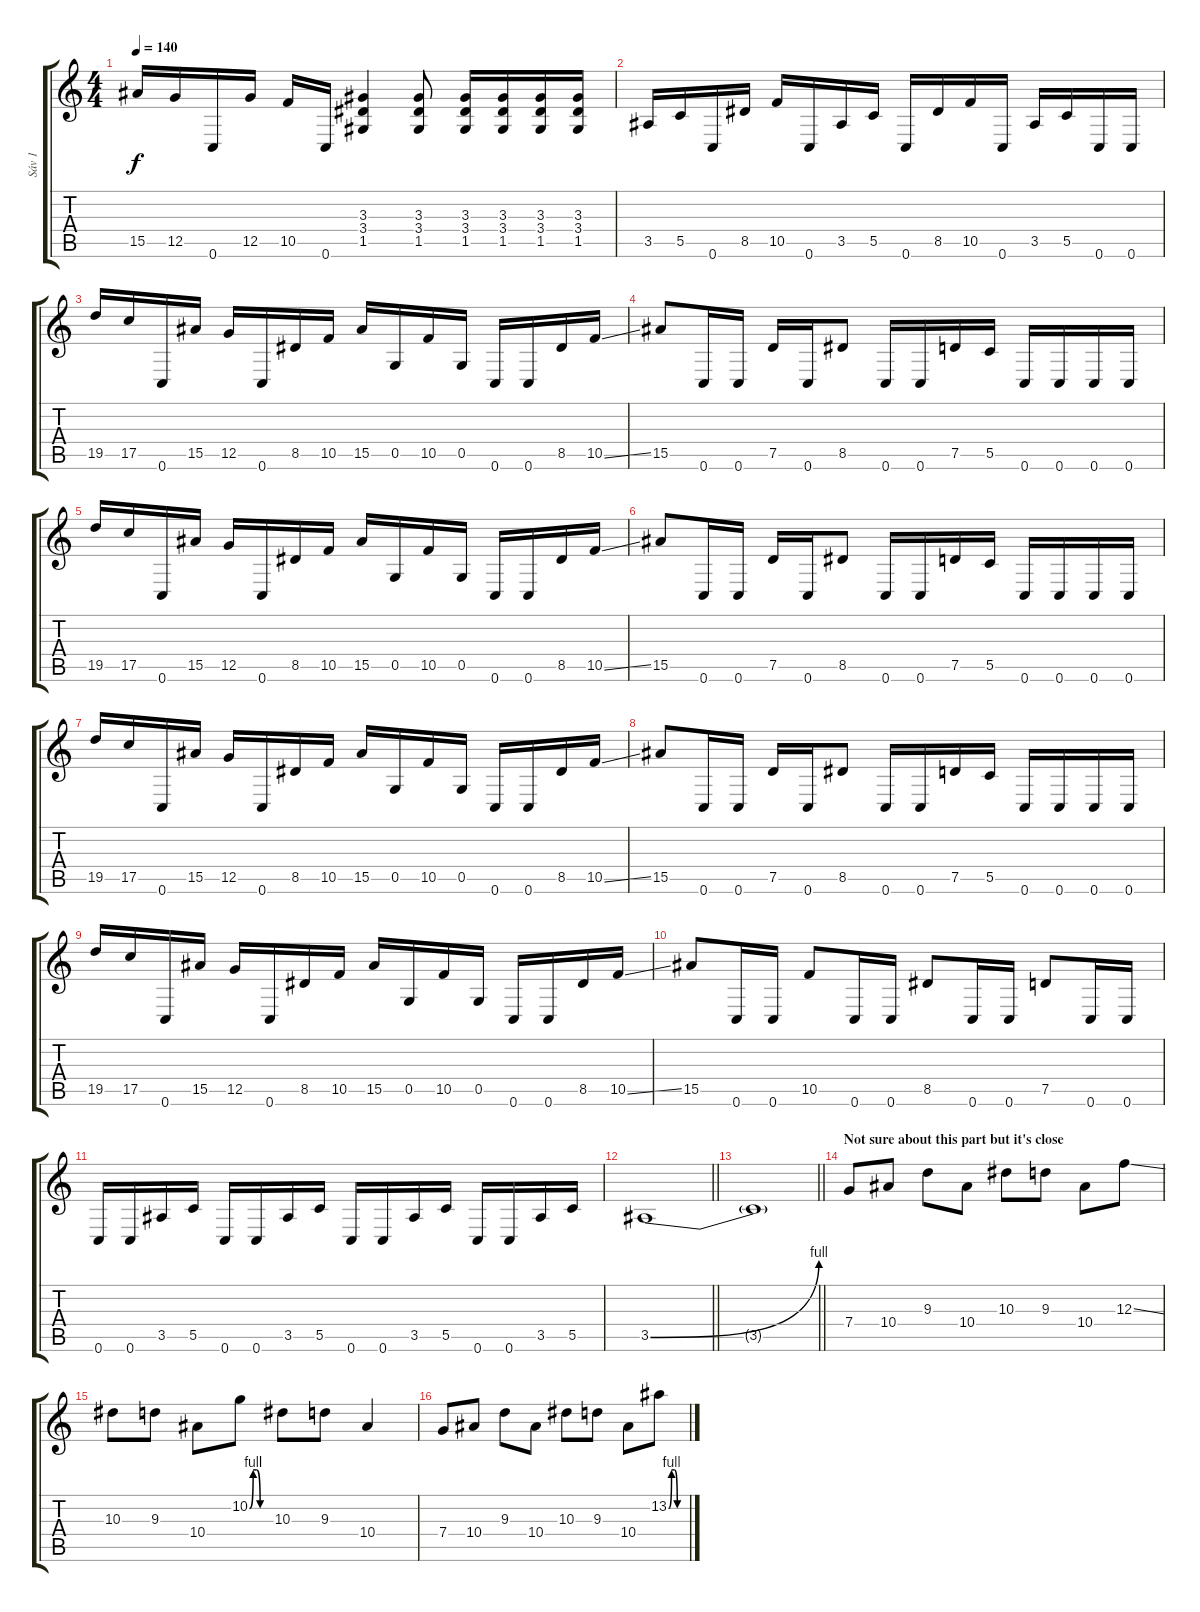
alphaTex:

\track ("Sáv 1" "Sáv 1") {instrument distortionguitar}
\staff {score tabs}
\tuning (D4 A3 F3 C3 G2 C2) {hide}
\ts (4 4)
\tempo 140
\clef g2
\ks c
15.5.16{dy f} 12.5.16 0.6.16 12.5.16 10.5.16 0.6.16 (3.3 3.4 1.5).4 (3.3 3.4 1.5).8 (3.3 3.4 1.5).16 (3.3 3.4 1.5).16 (3.3 3.4 1.5).16 (3.3 3.4 1.5).16 |
3.5.16 5.5.16 0.6.16 8.5.16 10.5.16 0.6.16 3.5.16 5.5.16 0.6.16 8.5.16 10.5.16 0.6.16 3.5.16 5.5.16 0.6.16 0.6.16 |
19.5.16 17.5.16 0.6.16 15.5.16 12.5.16 0.6.16 8.5.16 10.5.16 15.5.16 0.5.16 10.5.16 0.5.16 0.6.16 0.6.16 8.5.16 10.5{ss}.16 |
15.5.8 0.6.16 0.6.16 7.5.16 0.6.16 8.5.8 0.6.16 0.6.16 7.5.16 5.5.16 0.6.16 0.6.16 0.6.16 0.6.16 |
19.5.16 17.5.16 0.6.16 15.5.16 12.5.16 0.6.16 8.5.16 10.5.16 15.5.16 0.5.16 10.5.16 0.5.16 0.6.16 0.6.16 8.5.16 10.5{ss}.16 |
15.5.8 0.6.16 0.6.16 7.5.16 0.6.16 8.5.8 0.6.16 0.6.16 7.5.16 5.5.16 0.6.16 0.6.16 0.6.16 0.6.16 |
19.5.16 17.5.16 0.6.16 15.5.16 12.5.16 0.6.16 8.5.16 10.5.16 15.5.16 0.5.16 10.5.16 0.5.16 0.6.16 0.6.16 8.5.16 10.5{ss}.16 |
15.5.8 0.6.16 0.6.16 7.5.16 0.6.16 8.5.8 0.6.16 0.6.16 7.5.16 5.5.16 0.6.16 0.6.16 0.6.16 0.6.16 |
19.5.16 17.5.16 0.6.16 15.5.16 12.5.16 0.6.16 8.5.16 10.5.16 15.5.16 0.5.16 10.5.16 0.5.16 0.6.16 0.6.16 8.5.16 10.5{ss}.16 |
15.5.8 0.6.16 0.6.16 10.5.8 0.6.16 0.6.16 8.5.8 0.6.16 0.6.16 7.5.8 0.6.16 0.6.16 |
0.6.16 0.6.16 3.5.16 5.5.16 0.6.16 0.6.16 3.5.16 5.5.16 0.6.16 0.6.16 3.5.16 5.5.16 0.6.16 0.6.16 3.5.16 5.5.16 |
\barLineRight lightlight
3.5{be (bend 0 0 60 4)}.1 |
\barLineRight lightlight
3.5{t}.1 |
\section ("" "Not sure about this part but it's close")
7.4.8 10.4.8 9.3.8 10.4.8 10.3.8 9.3.8 10.4.8 12.3{ss}.8 |
10.3.8 9.3.8 10.4.8 10.2{be (custom 0 0 10 4 20 4 30 0 60 0)}.8 10.3.8 9.3.8 10.4.4 |
7.4.8 10.4.8 9.3.8 10.4.8 10.3.8 9.3.8 10.4.8 13.2{be (custom 0 0 10 4 20 4 30 0 60 0)}.8
